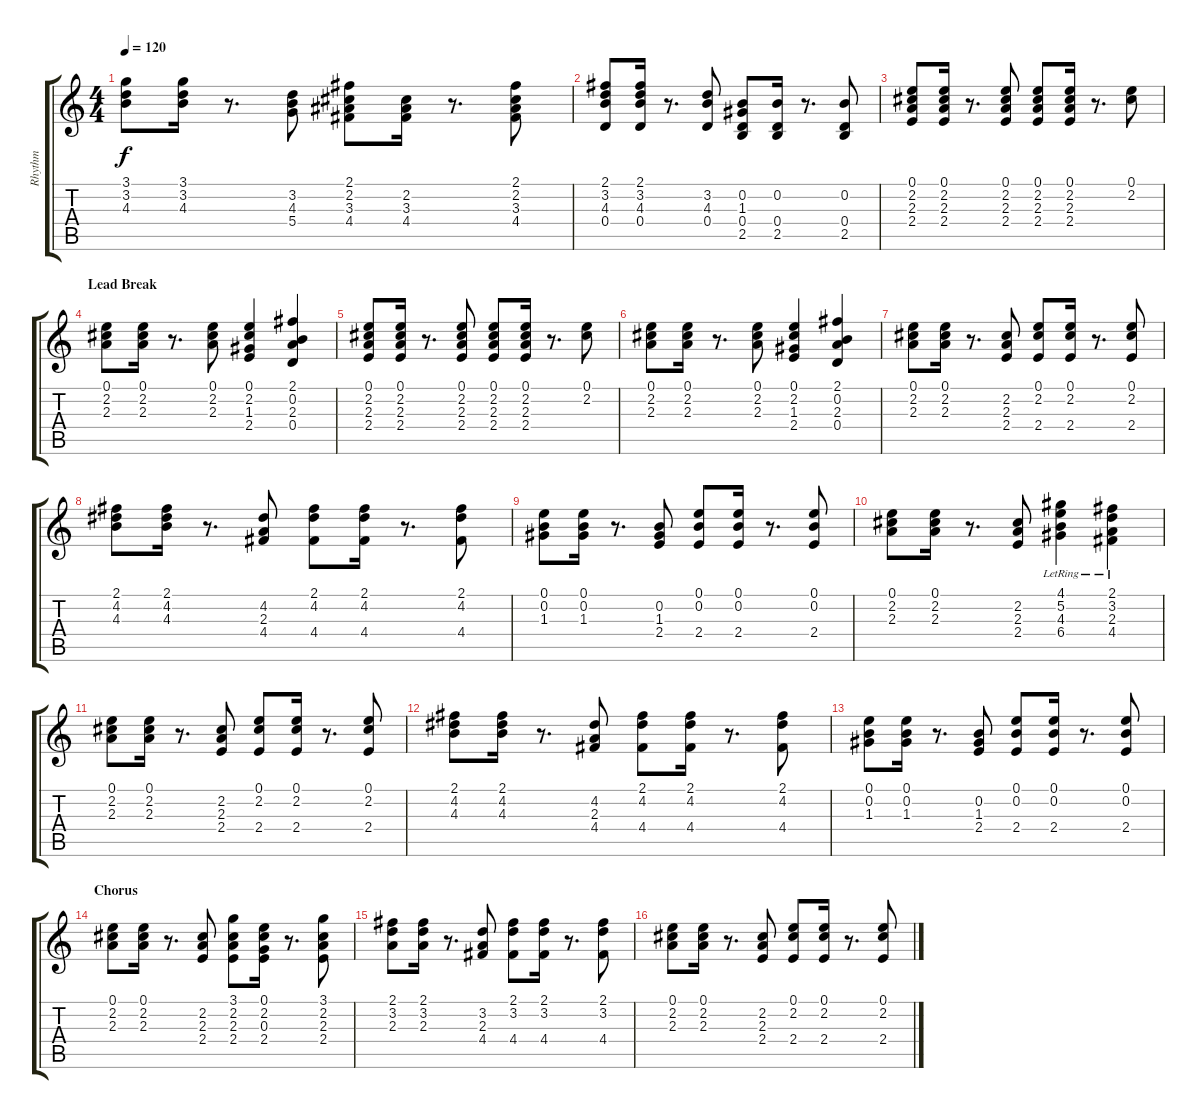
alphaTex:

\track ("Rhythm" "Rhythm") {instrument acousticguitarsteel}
\staff {score tabs}
\tuning (E4 B3 G3 D3 A2 E2) {hide}
\ts (4 4)
\tempo 120
\clef g2
\ks c
(3.1 3.2 4.3).8{dy f} (3.1 3.2 4.3).16 r.8{d} (3.2 4.3 5.4).8 (2.1 2.2 3.3 4.4).8 (2.2 3.3 4.4).16 r.8{d} (2.1 2.2 3.3 4.4).8 |
(2.1 3.2 4.3 0.4).8 (2.1 3.2 4.3 0.4).16 r.8{d} (3.2 4.3 0.4).8 (0.2 1.3 0.4 2.5).8 (0.2 0.4 2.5).16 r.8{d} (0.2 0.4 2.5).8 |
(0.1 2.2 2.3 2.4).8 (0.1 2.2 2.3 2.4).16 r.8{d} (0.1 2.2 2.3 2.4).8 (0.1 2.2 2.3 2.4).8 (0.1 2.2 2.3 2.4).16 r.8{d} (0.1 2.2).8 |
\section ("" "Lead Break")
(0.1 2.2 2.3).8 (0.1 2.2 2.3).16 r.8{d} (0.1 2.2 2.3).8 (0.1 2.2 1.3 2.4).4 (2.1 0.2 2.3 0.4).4 |
(0.1 2.2 2.3 2.4).8 (0.1 2.2 2.3 2.4).16 r.8{d} (0.1 2.2 2.3 2.4).8 (0.1 2.2 2.3 2.4).8 (0.1 2.2 2.3 2.4).16 r.8{d} (0.1 2.2).8 |
(0.1 2.2 2.3).8 (0.1 2.2 2.3).16 r.8{d} (0.1 2.2 2.3).8 (0.1 2.2 1.3 2.4).4 (2.1 0.2 2.3 0.4).4 |
(0.1 2.2 2.3).8 (0.1 2.2 2.3).16 r.8{d} (2.2 2.3 2.4).8 (0.1 2.2 2.4).8 (0.1 2.2 2.4).16 r.8{d} (0.1 2.2 2.4).8 |
(2.1 4.2 4.3).8 (2.1 4.2 4.3).16 r.8{d} (4.2 2.3 4.4).8 (2.1 4.2 4.4).8 (2.1 4.2 4.4).16 r.8{d} (2.1 4.2 4.4).8 |
(0.1 0.2 1.3).8 (0.1 0.2 1.3).16 r.8{d} (0.2 1.3 2.4).8 (0.1 0.2 2.4).8 (0.1 0.2 2.4).16 r.8{d} (0.1 0.2 2.4).8 |
(0.1 2.2 2.3).8 (0.1 2.2 2.3).16 r.8{d} (2.2 2.3 2.4).8 (4.1{lr} 5.2 4.3 6.4).4 (2.1{lr} 3.2 2.3 4.4).4 |
(0.1 2.2 2.3).8 (0.1 2.2 2.3).16 r.8{d} (2.2 2.3 2.4).8 (0.1 2.2 2.4).8 (0.1 2.2 2.4).16 r.8{d} (0.1 2.2 2.4).8 |
(2.1 4.2 4.3).8 (2.1 4.2 4.3).16 r.8{d} (4.2 2.3 4.4).8 (2.1 4.2 4.4).8 (2.1 4.2 4.4).16 r.8{d} (2.1 4.2 4.4).8 |
(0.1 0.2 1.3).8 (0.1 0.2 1.3).16 r.8{d} (0.2 1.3 2.4).8 (0.1 0.2 2.4).8 (0.1 0.2 2.4).16 r.8{d} (0.1 0.2 2.4).8 |
\section ("" "Chorus")
(0.1 2.2 2.3).8 (0.1 2.2 2.3).16 r.8{d} (2.2 2.3 2.4).8 (3.1 2.2 2.3 2.4).8 (0.1 2.2 0.3 2.4).16 r.8{d} (3.1 2.2 2.3 2.4).8 |
(2.1 3.2 2.3).8 (2.1 3.2 2.3).16 r.8{d} (3.2 2.3 4.4).8 (2.1 3.2 4.4).8 (2.1 3.2 4.4).16 r.8{d} (2.1 3.2 4.4).8 |
(0.1 2.2 2.3).8 (0.1 2.2 2.3).16 r.8{d} (2.2 2.3 2.4).8 (0.1 2.2 2.4).8 (0.1 2.2 2.4).16 r.8{d} (0.1 2.2 2.4).8
